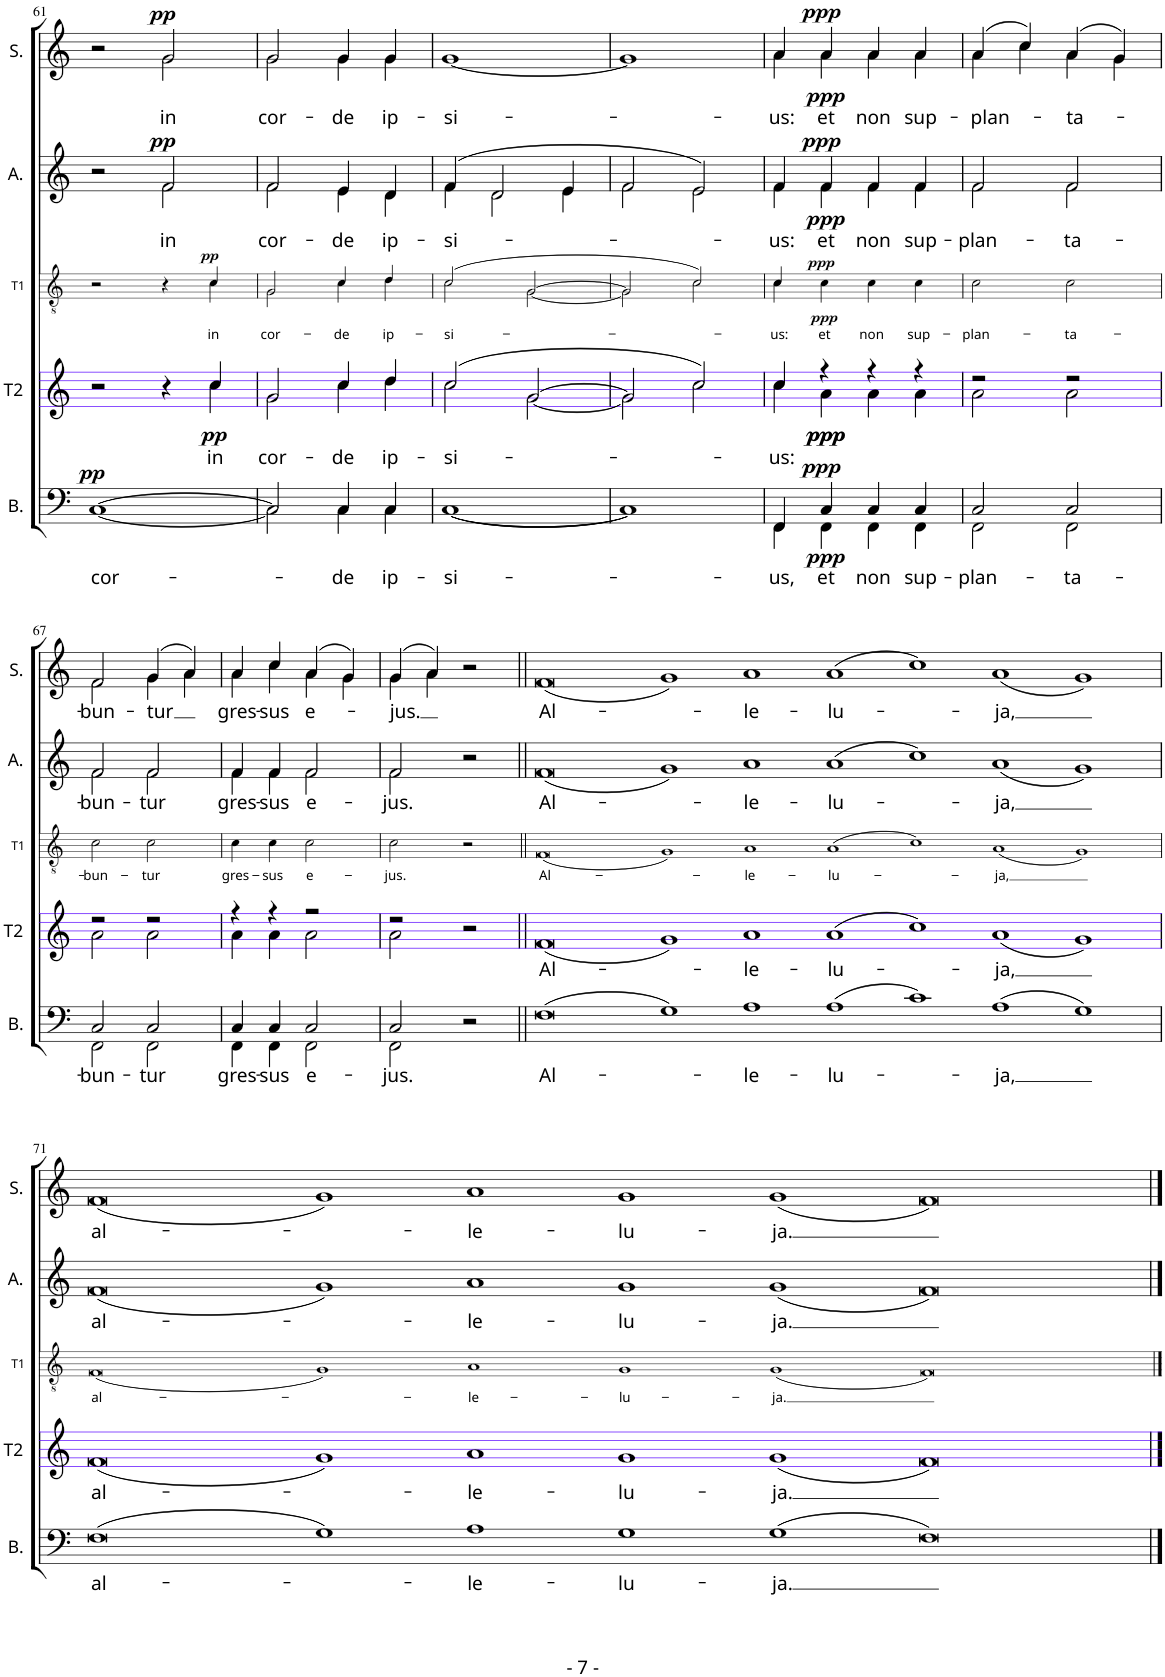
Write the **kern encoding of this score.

**kern	**text	**dynam	**kern	**text	**dynam	**kern	**text	**dynam	**kern	**text	**dynam	**kern	**text	**dynam
*part5	*part5	*part5	*part4	*part4	*part4	*part3	*part3	*part3	*part2	*part2	*part2	*part1	*part1	*part1
*staff5	*staff5	*staff5	*staff4	*staff4	*staff4	*staff3	*staff3	*staff3	*staff2	*staff2	*staff2	*staff1	*staff1	*staff1
*I"Basse	*	*	*I"Ténor 2	*	*	*I"Ténor 1	*	*	*I"Alto	*	*	*I"Soprano	*	*
*I'B.	*	*	*I'T2	*	*	*I'T1	*	*	*I'A.	*	*	*I'S.	*	*
!!LO:PB:g=z
*clefF4	*	*	*clefG2	*	*	*clefGv2	*	*	*clefG2	*	*	*clefG2	*	*
*k[]	*	*	*k[]	*	*	*k[]	*	*	*k[]	*	*	*k[]	*	*
*M2/2	*	*	*M2/2	*	*	*M2/2	*	*	*M2/2	*	*	*M2/2	*	*
*met(c|)	*	*	*met(c|)	*	*	*met(c|)	*	*	*met(c|)	*	*	*met(c|)	*	*
=61	=61	=61	=61	=61	=61	=61	=61	=61	=61	=61	=61	=61	=61	=61
!	!LO:LY:b	!LO:DY:a	!	!	!	!	!	!	!	!	!	!	!	!
*^	*	*	*^	*	*	*^	*	*	*^	*	*	*^	*	*
[1C	[1C	cor-	pp	2r	2ryy	.	.	2r	2ryy	.	.	2r	2ryy	.	.	2r	2ryy	.	.
!	!	!	!	!	!	!	!	!	!	!	!	!	!	!LO:LY:b	!LO:DY:a	!	!	!LO:LY:b	!LO:DY:a
.	.	.	.	4r	4ryy	.	.	4r	4ryy	.	.	2f/	2f\	in	pp	2g/	2g\	in	pp
!	!	!	!	!	!	!LO:LY:b	!LO:DY:b	!	!	!LO:LY:b	!LO:DY:a	!	!	!	!	!	!	!	!
.	.	.	.	4cc/	4cc\	in	pp	4c/	4c\	in	pp	.	.	.	.	.	.	.	.
=62	=62	=62	=62	=62	=62	=62	=62	=62	=62	=62	=62	=62	=62	=62	=62	=62	=62	=62	=62
!	!	!	!	!	!	!LO:LY:b	!	!	!	!LO:LY:b	!	!	!	!LO:LY:b	!	!	!	!LO:LY:b	!
2C/]	2C\]	.	.	2g/	2g\	cor-	.	2G/	2G\	cor-	.	2f/	2f\	cor-	.	2g/	2g\	cor-	.
!	!	!LO:LY:b	!	!	!	!LO:LY:b	!	!	!	!LO:LY:b	!	!	!	!LO:LY:b	!	!	!	!LO:LY:b	!
4C/	4C\	-de	.	4cc/	4cc\	-de	.	4c/	4c\	-de	.	4e/	4e\	-de	.	4g/	4g\	-de	.
!	!	!LO:LY:b	!	!	!	!LO:LY:b	!	!	!	!LO:LY:b	!	!	!	!LO:LY:b	!	!	!	!LO:LY:b	!
4C/	4C\	ip-	.	4dd/	4dd\	ip-	.	4d/	4d\	ip-	.	4d/	4d\	ip-	.	4g/	4g\	ip-	.
=63	=63	=63	=63	=63	=63	=63	=63	=63	=63	=63	=63	=63	=63	=63	=63	=63	=63	=63	=63
!	!	!LO:LY:b	!	!	!	!LO:LY:b	!	!	!	!LO:LY:b	!	!	!	!LO:LY:b	!	!	!	!LO:LY:b	!
[1C	[1C	-si-	.	(2cc/	2cc\	-si-	.	(2c/	2c\	-si-	.	(4f/	4f\	-si-	.	[1g	[1g	-si-	.
.	.	.	.	.	.	.	.	.	.	.	.	2d/	2d\	.	.	.	.	.	.
.	.	.	.	[2g/	[2g\	.	.	[2G/	[2G\	.	.	.	.	.	.	.	.	.	.
.	.	.	.	.	.	.	.	.	.	.	.	4e/	4e\	.	.	.	.	.	.
=64	=64	=64	=64	=64	=64	=64	=64	=64	=64	=64	=64	=64	=64	=64	=64	=64	=64	=64	=64
1C]	1C]	.	.	2g/]	2g\]	.	.	2G/]	2G\]	.	.	2f/	2f\	.	.	1g]	1g]	.	.
.	.	.	.	2cc/)	2cc\	.	.	2c/)	2c\	.	.	2e/)	2e\	.	.	.	.	.	.
=65	=65	=65	=65	=65	=65	=65	=65	=65	=65	=65	=65	=65	=65	=65	=65	=65	=65	=65	=65
!	!	!LO:LY:b	!	!	!	!LO:LY:b	!	!	!	!LO:LY:b	!	!	!	!LO:LY:b	!	!	!	!LO:LY:b	!
4FF/	4FF\	-us,	.	4cc/	4cc\	-us:	.	4c/	4c\	-us:	.	4f/	4f\	-us:	.	4a/	4a\	-us:	.
!	!	!LO:LY:b	!LO:DY:a	!	!	!	!	!	!	!LO:LY:b	!	!	!	!LO:LY:b	!	!	!	!LO:LY:b	!
!	!	!	!LO:DY:n=1:b	!	!	!	!LO:DY:b	!	!	!	!	!	!	!	!	!	!	!	!
!	!	!	!	!	!	!	!LO:DY:n=1:b	!	!	!	!LO:DY:a	!	!	!	!	!	!	!	!
!	!	!	!	!	!	!	!	!	!	!	!LO:DY:n=1:b	!	!	!	!LO:DY:a	!	!	!	!
!	!	!	!	!	!	!	!	!	!	!	!	!	!	!	!LO:DY:n=1:b	!	!	!	!LO:DY:a
!	!	!	!	!	!	!	!	!	!	!	!	!	!	!	!	!	!	!	!LO:DY:n=1:b
4C/	4FF\	et	ppp ppp	4r	4a\	.	ppp ppp	4c\	2.ryy	et	ppp ppp	4f/	4f\	et	ppp ppp	4a/	4a\	et	ppp ppp
!	!	!LO:LY:b	!	!	!	!	!	!	!	!LO:LY:b	!	!	!	!LO:LY:b	!	!	!	!LO:LY:b	!
4C/	4FF\	non	.	4r	4a\	.	.	4c\	.	non	.	4f/	4f\	non	.	4a/	4a\	non	.
!	!	!LO:LY:b	!	!	!	!	!	!	!	!LO:LY:b	!	!	!	!LO:LY:b	!	!	!	!LO:LY:b	!
4C/	4FF\	sup-	.	4r	4a\	.	.	4c\	.	sup-	.	4f/	4f\	sup-	.	4a/	4a\	sup-	.
*	*	*	*	*	*	*	*	*v	*v	*	*	*	*	*	*	*	*	*	*
=66	=66	=66	=66	=66	=66	=66	=66	=66	=66	=66	=66	=66	=66	=66	=66	=66	=66	=66
!	!	!LO:LY:b	!	!	!	!	!	!	!LO:LY:b	!	!	!	!LO:LY:b	!	!	!	!LO:LY:b	!
2C/	2FF\	-plan-	.	2r	2a\	.	.	2c\	-plan-	.	2f/	2f\	-plan-	.	(4a/	4a\	-plan-	.
.	.	.	.	.	.	.	.	.	.	.	.	.	.	.	4cc/)	4cc\	.	.
!	!	!LO:LY:b	!	!	!	!	!	!	!LO:LY:b	!	!	!	!LO:LY:b	!	!	!	!LO:LY:b	!
2C/	2FF\	-ta-	.	2r	2a\	.	.	2c\	-ta-	.	2f/	2f\	-ta-	.	(4a/	4a\	-ta-	.
.	.	.	.	.	.	.	.	.	.	.	.	.	.	.	4g/)	4g\	.	.
!!LO:LB:g=z	!!
=67	=67	=67	=67	=67	=67	=67	=67	=67	=67	=67	=67	=67	=67	=67	=67	=67	=67	=67
!	!	!LO:LY:b	!	!	!	!	!	!	!LO:LY:b	!	!	!	!LO:LY:b	!	!	!	!LO:LY:b	!
2C/	2FF\	-bun-	.	2r	2a\	.	.	2c\	-bun-	.	2f/	2f\	-bun-	.	2f/	2f\	-bun-	.
!	!	!LO:LY:b	!	!	!	!	!	!	!LO:LY:b	!	!	!	!LO:LY:b	!	!	!	!LO:LY:b	!
2C/	2FF\	-tur	.	2r	2a\	.	.	2c\	-tur	.	2f/	2f\	-tur	.	(4g/	4g\	-tur	.
.	.	.	.	.	.	.	.	.	.	.	.	.	.	.	4a/)	4a\	.	.
=68	=68	=68	=68	=68	=68	=68	=68	=68	=68	=68	=68	=68	=68	=68	=68	=68	=68	=68
!	!	!LO:LY:b	!	!	!	!	!	!	!LO:LY:b	!	!	!	!LO:LY:b	!	!	!	!LO:LY:b	!
4C/	4FF\	gres-	.	4r	4a\	.	.	4c\	gres-	.	4f/	4f\	gres-	.	4a/	4a\	gres-	.
!	!	!LO:LY:b	!	!	!	!	!	!	!LO:LY:b	!	!	!	!LO:LY:b	!	!	!	!LO:LY:b	!
4C/	4FF\	-sus	.	4r	4a\	.	.	4c\	-sus	.	4f/	4f\	-sus	.	4cc/	4cc\	-sus	.
!	!	!LO:LY:b	!	!	!	!	!	!	!LO:LY:b	!	!	!	!LO:LY:b	!	!	!	!LO:LY:b	!
2C/	2FF\	e-	.	2r	2a\	.	.	2c\	e-	.	2f/	2f\	e-	.	(4a/	4a\	e-	.
.	.	.	.	.	.	.	.	.	.	.	.	.	.	.	4g/)	4g\	.	.
=69	=69	=69	=69	=69	=69	=69	=69	=69	=69	=69	=69	=69	=69	=69	=69	=69	=69	=69
!	!	!LO:LY:b	!	!	!	!	!	!	!LO:LY:b	!	!	!	!LO:LY:b	!	!	!	!LO:LY:b	!
*	*	*	*	*	*	*	*	*^	*	*	*	*	*	*	*	*	*	*
2C/	2FF\	-jus.	.	2r	2a\	.	.	2c\	2ryy	-jus.	.	2f/	2f\	-jus.	.	(4g/	4g\	-jus.	.
.	.	.	.	.	.	.	.	.	.	.	.	.	.	.	.	4a/)	4a\	.	.
2r	2ryy	.	.	2r	2ryy	.	.	2r	2ryy	.	.	2r	2ryy	.	.	2r	2ryy	.	.
=70||	=70||	=70||	=70||	=70||	=70||	=70||	=70||	=70||	=70||	=70||	=70||	=70||	=70||	=70||	=70||	=70||	=70||	=70||	=70||
*M8/1	*	*	*	*M8/1	*	*	*	*M8/1	*	*	*	*M8/1	*	*	*	*M8/1	*	*	*
!	!	!LO:LY:b	!	!	!	!LO:LY:b	!	!	!	!LO:LY:b	!	!	!	!LO:LY:b	!	!	!	!LO:LY:b	!
(0F	0F	Al-	.	(0f	0f	Al-	.	(0F	0F	Al-	.	(0f	0f	Al-	.	(0f	0f	Al-	.
1G)	1G	.	.	1g)	1g	.	.	1G)	1G	.	.	1g)	1g	.	.	1g)	1g	.	.
!	!	!LO:LY:b	!	!	!	!LO:LY:b	!	!	!	!LO:LY:b	!	!	!	!LO:LY:b	!	!	!	!LO:LY:b	!
1A	1A	-le-	.	1a	1a	-le-	.	1A	1A	-le-	.	1a	1a	-le-	.	1a	1a	-le-	.
!	!	!LO:LY:b	!	!	!	!LO:LY:b	!	!	!	!LO:LY:b	!	!	!	!LO:LY:b	!	!	!	!LO:LY:b	!
(1A	1A	-lu-	.	(1a	1a	-lu-	.	(1A	1A	-lu-	.	(1a	1a	-lu-	.	(1a	1a	-lu-	.
1c)	1c	.	.	1cc)	1cc	.	.	1c)	1c	.	.	1cc)	1cc	.	.	1cc)	1cc	.	.
!	!	!LO:LY:b	!	!	!	!LO:LY:b	!	!	!	!LO:LY:b	!	!	!	!LO:LY:b	!	!	!	!LO:LY:b	!
(1A	1A	-ja,	.	(1a	1a	-ja,	.	(1A	1A	-ja,	.	(1a	1a	-ja,	.	(1a	1a	-ja,	.
1G)	1G	.	.	1g)	1g	.	.	1G)	1G	.	.	1g)	1g	.	.	1g)	1g	.	.
!!LO:LB:g=z	!!
=71	=71	=71	=71	=71	=71	=71	=71	=71	=71	=71	=71	=71	=71	=71	=71	=71	=71	=71	=71
!	!	!LO:LY:b	!	!	!	!LO:LY:b	!	!	!	!LO:LY:b	!	!	!	!LO:LY:b	!	!	!	!LO:LY:b	!
(0F	0F	al-	.	(0f	0f	al-	.	(0F	0F	al-	.	(0f	0f	al-	.	(0f	0f	al-	.
1G)	1G	.	.	1g)	1g	.	.	1G)	1G	.	.	1g)	1g	.	.	1g)	1g	.	.
!	!	!LO:LY:b	!	!	!	!LO:LY:b	!	!	!	!LO:LY:b	!	!	!	!LO:LY:b	!	!	!	!LO:LY:b	!
1A	1A	-le-	.	1a	1a	-le-	.	1A	1A	-le-	.	1a	1a	-le-	.	1a	1a	-le-	.
!	!	!LO:LY:b	!	!	!	!LO:LY:b	!	!	!	!LO:LY:b	!	!	!	!LO:LY:b	!	!	!	!LO:LY:b	!
1G	1G	-lu-	.	1g	1g	-lu-	.	1G	1G	-lu-	.	1g	1g	-lu-	.	1g	1g	-lu-	.
!	!	!LO:LY:b	!	!	!	!LO:LY:b	!	!	!	!LO:LY:b	!	!	!	!LO:LY:b	!	!	!	!LO:LY:b	!
(1G	1G	-ja.	.	(1g	1g	-ja.	.	(1G	1G	-ja.	.	(1g	1g	-ja.	.	(1g	1g	-ja.	.
0F)	0F	.	.	0f)	0f	.	.	0F)	0F	.	.	0f)	0f	.	.	0f)	0f	.	.
*v	*v	*	*	*	*	*	*	*v	*v	*	*	*v	*v	*	*	*v	*v	*	*
*	*	*	*v	*v	*	*	*	*	*	*	*	*	*	*	*
==	==	==	==	==	==	==	==	==	==	==	==	==	==	==
*-	*-	*-	*-	*-	*-	*-	*-	*-	*-	*-	*-	*-	*-	*-
